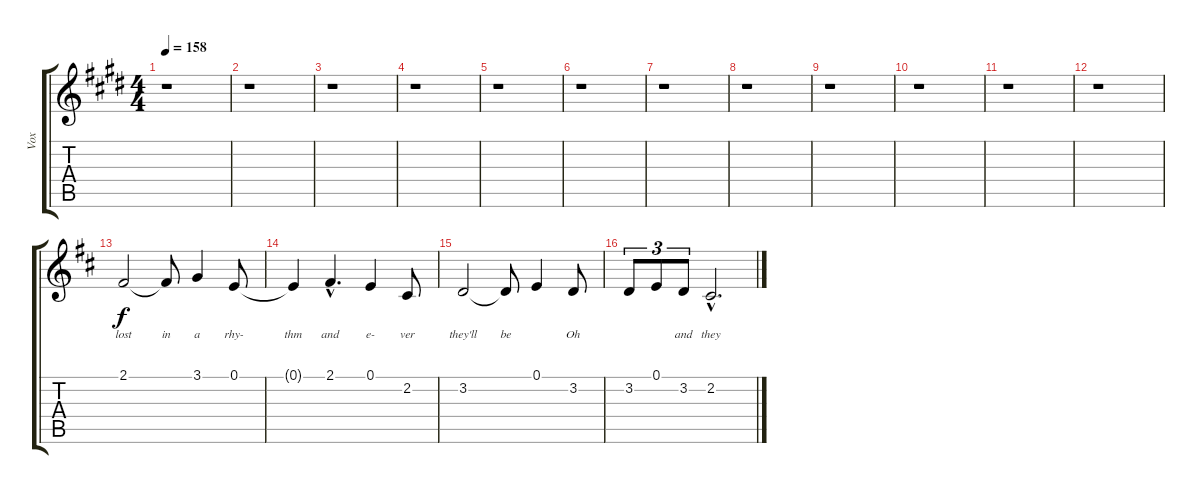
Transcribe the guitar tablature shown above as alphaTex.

\track ("Vox" "Vox") {instrument violin}
\staff {score tabs}
\tuning (E4 B3 G3 D3 A2 E2) {hide}
\ts (4 4)
\tempo 158
\clef g2
\ks e
r.1{dy f} |
r.1 |
r.1 |
r.1 |
r.1 |
r.1 |
r.1 |
r.1 |
r.1 |
r.1 |
r.1 |
r.1 |
\ks d
2.1.2{lyrics (0 "lost") lyrics (1 "") lyrics (2 "") lyrics (3 "") lyrics (4 "")} 2.1{t}.8{lyrics (0 "in") lyrics (1 "") lyrics (2 "") lyrics (3 "") lyrics (4 "")} 3.1.4{lyrics (0 "a") lyrics (1 "") lyrics (2 "") lyrics (3 "") lyrics (4 "")} 0.1.8{lyrics (0 "rhy-") lyrics (1 "") lyrics (2 "") lyrics (3 "") lyrics (4 "")} |
0.1{t}.4{lyrics (0 "thm") lyrics (1 "") lyrics (2 "") lyrics (3 "") lyrics (4 "")} 2.1{hac}.4{d lyrics (0 "and") lyrics (1 "") lyrics (2 "") lyrics (3 "") lyrics (4 "")} 0.1.4{lyrics (0 "e-") lyrics (1 "") lyrics (2 "") lyrics (3 "") lyrics (4 "")} 2.2.8{lyrics (0 "ver") lyrics (1 "") lyrics (2 "") lyrics (3 "") lyrics (4 "")} |
3.2.2{lyrics (0 "they'll") lyrics (1 "") lyrics (2 "") lyrics (3 "") lyrics (4 "")} 3.2{t}.8{lyrics (0 "be") lyrics (1 "") lyrics (2 "") lyrics (3 "") lyrics (4 "")} 0.1.4{lyrics (0 "") lyrics (1 "") lyrics (2 "") lyrics (3 "") lyrics (4 "")} 3.2.8{lyrics (0 "Oh") lyrics (1 "") lyrics (2 "") lyrics (3 "") lyrics (4 "")} |
3.2.8{tu (3 2) lyrics (0 "") lyrics (1 "") lyrics (2 "") lyrics (3 "") lyrics (4 "")} 0.1.8{tu (3 2) lyrics (0 "") lyrics (1 "") lyrics (2 "") lyrics (3 "") lyrics (4 "")} 3.2.8{tu (3 2) lyrics (0 "and") lyrics (1 "") lyrics (2 "") lyrics (3 "") lyrics (4 "")} 2.2{hac}.2{d lyrics (0 "they") lyrics (1 "") lyrics (2 "") lyrics (3 "") lyrics (4 "")}
